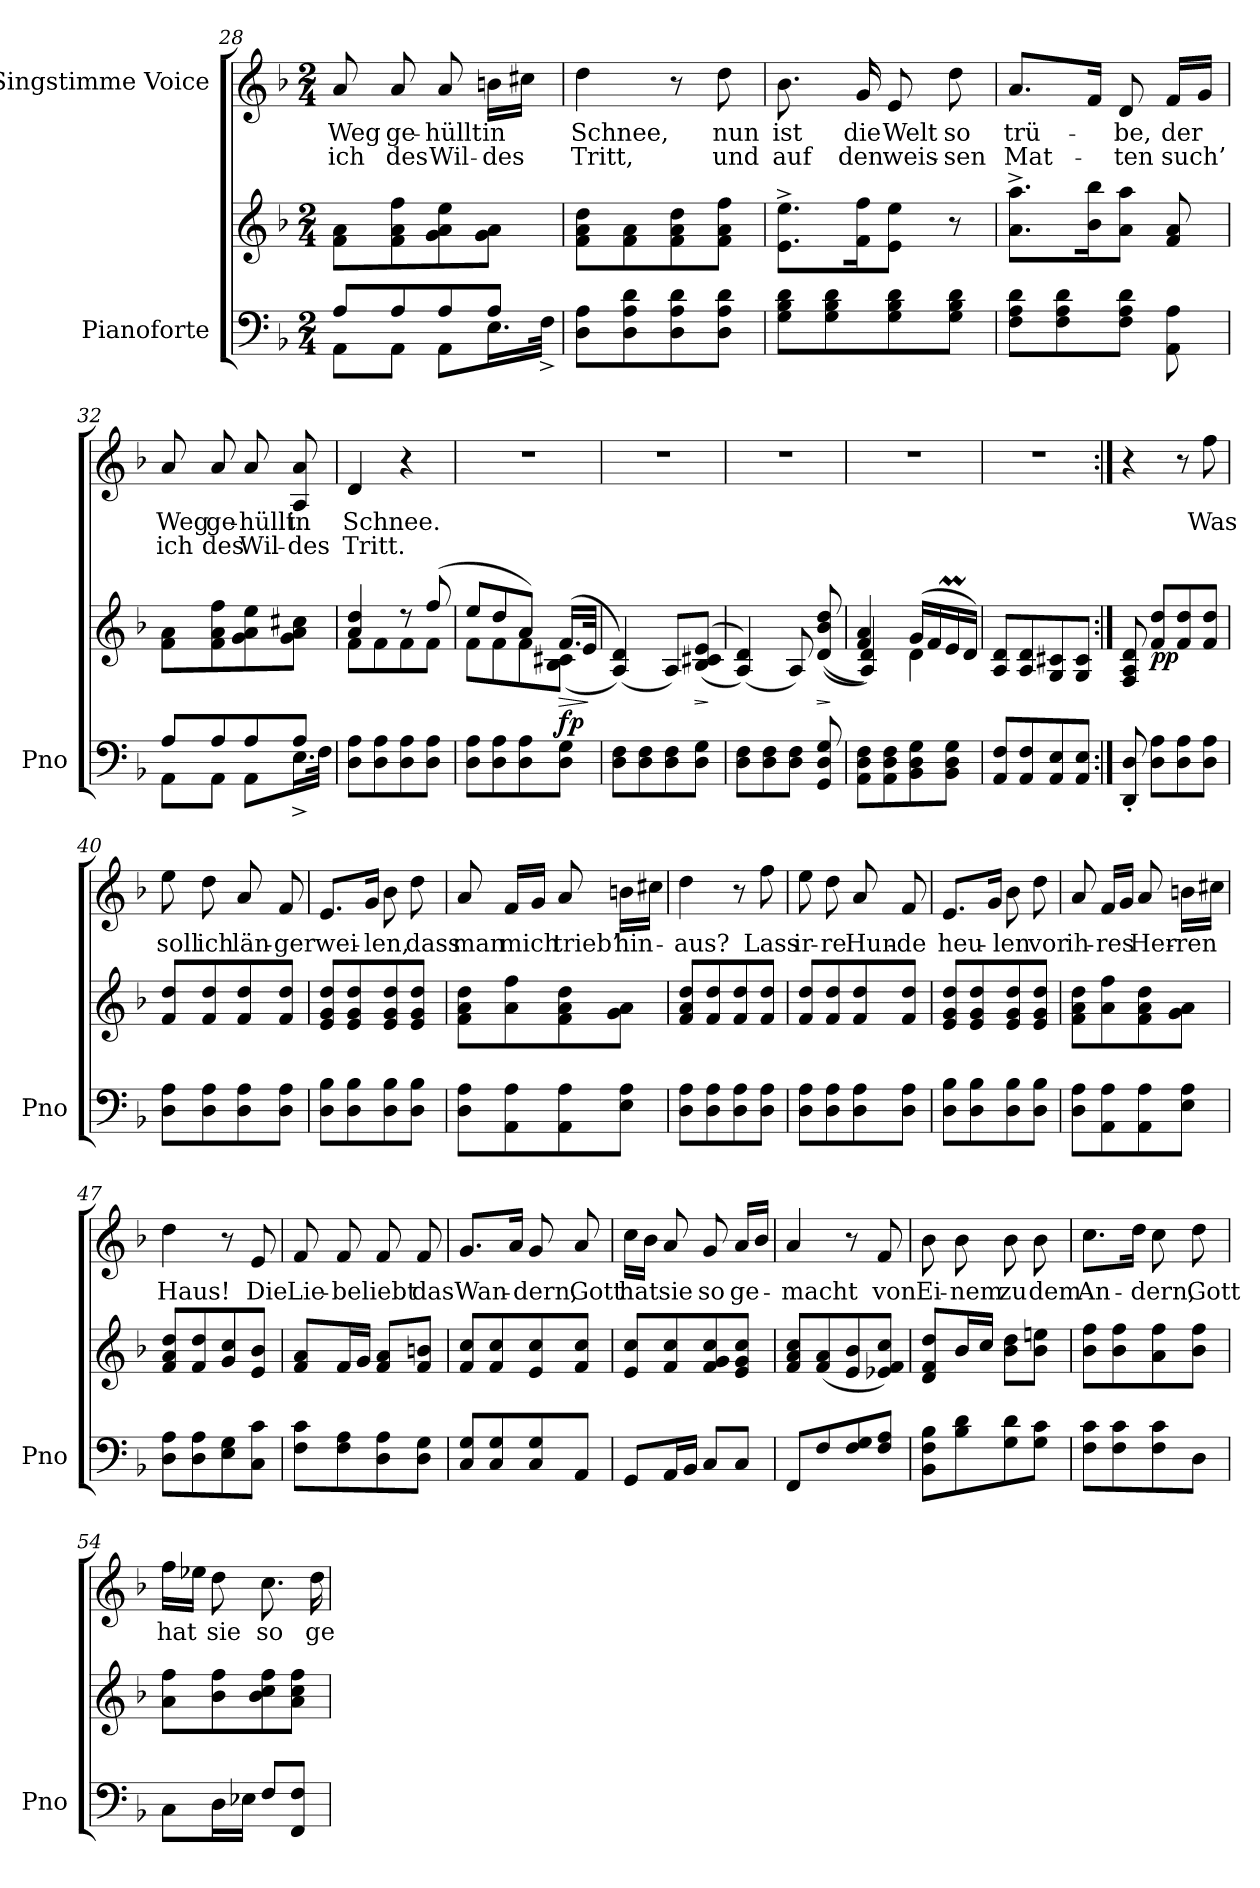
**kern	**kern	**dynam	**kern	**text	**text
*part2	*part2	*part2	*part1	*part1	*part1
*staff3	*staff2	*staff2/3	*staff1	*staff1	*staff1
*I"Pianoforte	*	*	*I"Singstimme Voice	*	*
*I'Pno	*	*	*	*	*
*clefF4	*clefG2	*	*clefG2	*	*
*k[b-]	*k[b-]	*	*k[b-]	*	*
*M2/4	*M2/4	*	*M2/4	*	*
=28	=28	=28	=28	=28	=28
*^	*	*	*	*	*
8A/L	8AA\L	8f\ 8a\L	.	8a/	Weg	ich
8A/	8AA\J	8f\ 8a\ 8ff\	.	8a/	ge-	des
8A/	8AA\L	8g\ 8a\ 8ee\	.	8a/	-hüllt	Wil-
8A/J	16.E\L	8g\ 8a\J	.	16bn\LL	in	-des
.	.	.	.	16cc#X\JJ	.	.
.	32F^\JJk	.	.	.	.	.
*v	*v	*	*	*	*	*
=29	=29	=29	=29	=29	=29
8D\ 8A\L	8f\ 8a\ 8dd\L	.	4dd\	Schnee,	Tritt,
8D\ 8A\ 8d\	8f\ 8a\	.	.	.	.
8D\ 8A\ 8d\	8f\ 8a\ 8dd\	.	8r	.	.
8D\ 8A\ 8d\J	8f\ 8a\ 8ff\J	.	8dd\	nun	und
=30	=30	=30	=30	=30	=30
8G\ 8B-\ 8d\L	8.e\^> 8.ee\^>L	.	8.b-\	ist	auf
8G\ 8B-\ 8d\	.	.	.	.	.
.	16f\ 16ff\K	.	16g/	die	den
8G\ 8B-\ 8d\	8e\ 8ee\J	.	8e/	Welt	weis-
8G\ 8B-\ 8d\J	8r	.	8dd\	so	-sen
=31	=31	=31	=31	=31	=31
8F\ 8A\ 8d\L	8.a\^ 8.aa\^L	.	8.a/L	trü-	Mat-
8F\ 8A\ 8d\	.	.	.	.	.
.	16b-\ 16bb-\K	.	16f/Jk	.	.
8F\ 8A\ 8d\J	8a\ 8aa\J	.	8d/	-be,	-ten
8AA\ 8A\	8f/ 8a/	.	16f/LL	der	such’
.	.	.	16g/JJ	.	.
=32	=32	=32	=32	=32	=32
*^	*	*	*	*	*
8A/L	8AA\L	8f\ 8a\L	.	8a/	Weg	ich
8A/	8AA\J	8f\ 8a\ 8ff\	.	8a/	ge-	des
8A/	8AA\L	8g\ 8a\ 8ee\	.	8a/	-hüllt	Wil-
8A/J	16.E^\L	8g\ 8a\ 8cc#X\J	.	8A/ 8a/	in	-des
.	32F\JJk	.	.	.	.	.
*v	*v	*	*	*	*	*
=33	=33	=33	=33	=33	=33
*	*^	*	*	*	*
8D\ 8A\L	4a/ 4dd/	8f\L	.	4d/	Schnee.	Tritt.
8D\ 8A\	.	8f\	.	.	.	.
8D\ 8A\	8r	8f\	.	4r	.	.
8D\ 8A\J	(8ff/	8f\J	.	.	.	.
=34	=34	=34	=34	=34	=34	=34
8D\ 8A\L	8ee/L	8f\L	.	2r	.	.
8D\ 8A\	8dd/	8f\	.	.	.	.
8D\ 8A\	8a/J)	8f\	.	.	.	.
!	!	!	!LO:HP:b	!	!	!
!	!	!	!LO:DY:n=1:a=2	!	!	!
8D\ 8G\J	(>16.f/LL	(<8B-\ 8c#X\J	> fp	.	.	.
.	32e/JJk	.	.	.	.	.
*	*v	*v	*	*	*	*
.	.	]	.	.	.
=35	=35	=35	=35	=35	=35
8D\ 8F\L	(>4A/ 4d/))	.	2r	.	.
8D\ 8F\	.	.	.	.	.
8D\ 8F\	8A/L)	.	.	.	.
!	!	!LO:HP:b	!	!	!
8D\ 8G\J	(>(8B-/ 8c#X/ 8e/J	>	.	.	.
.	.	]	.	.	.
=36	=36	=36	=36	=36	=36
8D\ 8F\L	(>4A/ 4d/))	.	2r	.	.
8D\ 8F\	.	.	.	.	.
8D\ 8F\J	8A/)	.	.	.	.
!	!	!LO:HP:b	!	!	!
8GG/ 8D/ 8G/	(>(8d/ 8b-/ 8dd/	>	.	.	.
.	.	]	.	.	.
=37	=37	=37	=37	=37	=37
*	*^	*	*	*	*
8AA\ 8D\ 8F\L	4f/ 4a/)	4A/ 4d/)	.	2r	.	.
8AA\ 8D\ 8F\	.	.	.	.	.	.
8BB-\ 8D\ 8G\	(>16g/LL	4d\	.	.	.	.
.	16f/	.	.	.	.	.
8BB-\ 8D\ 8G\J	16em/	.	.	.	.	.
.	16d/JJ)	.	.	.	.	.
*	*v	*v	*	*	*	*
=38	=38	=38	=38	=38	=38
8AA/ 8F/L	8A/ 8d/L	.	2r	.	.
8AA/ 8F/	8A/ 8d/	.	.	.	.
8AA/ 8E/	8G/ 8c#X/	.	.	.	.
8AA/ 8E/J	8G/ 8c#/J	.	.	.	.
=39:|!	=39:|!	=39:|!	=39:|!	=39:|!	=39:|!
8DD/' 8D/'	8F/ 8A/ 8d/	.	4r	.	.
!	!	!LO:DY:b	!	!	!
8D\ 8A\L	8f/ 8dd/L	pp	.	.	.
8D\ 8A\	8f/ 8dd/	.	8r	.	.
8D\ 8A\J	8f/ 8dd/J	.	8ff\	Was	.
=40	=40	=40	=40	=40	=40
8D\ 8A\L	8f/ 8dd/L	.	8ee\	soll	.
8D\ 8A\	8f/ 8dd/	.	8dd\	ich	.
8D\ 8A\	8f/ 8dd/	.	8a/	län-	.
8D\ 8A\J	8f/ 8dd/J	.	8f/	-ger	.
=41	=41	=41	=41	=41	=41
8D\ 8B-\L	8e/ 8g/ 8dd/L	.	8.e/L	wei-	.
8D\ 8B-\	8e/ 8g/ 8dd/	.	.	.	.
.	.	.	16g/Jk	.	.
8D\ 8B-\	8e/ 8g/ 8dd/	.	8b-\	-len,	.
8D\ 8B-\J	8e/ 8g/ 8dd/J	.	8dd\	dass	.
=42	=42	=42	=42	=42	=42
8D\ 8A\L	8f\ 8a\ 8dd\L	.	8a/	man	.
8AA\ 8A\	8a\ 8ff\	.	16f/LL	mich	.
.	.	.	16g/JJ	.	.
8AA\ 8A\	8f\ 8a\ 8dd\	.	8a/	trieb’	.
8E\ 8A\J	8g\ 8a\J	.	16bn\LL	hin-	.
.	.	.	16cc#X\JJ	.	.
=43	=43	=43	=43	=43	=43
8D\ 8A\L	8f/ 8a/ 8dd/L	.	4dd\	-aus?	.
8D\ 8A\	8f/ 8dd/	.	.	.	.
8D\ 8A\	8f/ 8dd/	.	8r	.	.
8D\ 8A\J	8f/ 8dd/J	.	8ff\	Lass	.
=44	=44	=44	=44	=44	=44
8D\ 8A\L	8f/ 8dd/L	.	8ee\	ir-	.
8D\ 8A\	8f/ 8dd/	.	8dd\	-re	.
8D\ 8A\	8f/ 8dd/	.	8a/	Hun-	.
8D\ 8A\J	8f/ 8dd/J	.	8f/	-de	.
=45	=45	=45	=45	=45	=45
8D\ 8B-\L	8e/ 8g/ 8dd/L	.	8.e/L	heu-	.
8D\ 8B-\	8e/ 8g/ 8dd/	.	.	.	.
.	.	.	16g/Jk	.	.
8D\ 8B-\	8e/ 8g/ 8dd/	.	8b-\	-len	.
8D\ 8B-\J	8e/ 8g/ 8dd/J	.	8dd\	vor	.
=46	=46	=46	=46	=46	=46
8D\ 8A\L	8f\ 8a\ 8dd\L	.	8a/	ih-	.
8AA\ 8A\	8a\ 8ff\	.	16f/LL	-res	.
.	.	.	16g/JJ	.	.
8AA\ 8A\	8f\ 8a\ 8dd\	.	8a/	Her-	.
8E\ 8A\J	8g\ 8a\J	.	16bn\LL	-ren	.
.	.	.	16cc#X\JJ	.	.
=47	=47	=47	=47	=47	=47
8D\ 8A\L	8f/ 8a/ 8dd/L	.	4dd\	Haus!	.
8D\ 8A\	8f/ 8dd/	.	.	.	.
8E\ 8G\	8g/ 8cc/	.	8r	.	.
8C\ 8c\J	8e/ 8b-/J	.	8e/	Die	.
=48	=48	=48	=48	=48	=48
!	!	!LO:DY:b	!	!	!
!	!	!LO:DY:n=1:b	!	!	!
8F\ 8c\L	8f/ 8a/L	pp other-dynamics	8f/	Lie-	.
8F\ 8A\	16f/L	.	8f/	-be	.
.	16g/JJ	.	.	.	.
8D\ 8A\	8f/ 8a/L	.	8f/	liebt	.
8D\ 8G\J	8f/ 8bn/J	.	8f/	das	.
=49	=49	=49	=49	=49	=49
8C/ 8G/L	8f/ 8cc/L	.	8.g/L	Wan-	.
8C/ 8G/	8f/ 8cc/	.	.	.	.
.	.	.	16a/Jk	.	.
8C/ 8G/	8e/ 8cc/	.	8g/	-dern,	.
8AA/J	8f/ 8cc/J	.	8a/	Gott	.
=50	=50	=50	=50	=50	=50
8GG/L	8e/ 8cc/L	.	16cc\LL	hat	.
.	.	.	16b-\JJ	.	.
16AA/L	8f/ 8cc/	.	8a/	sie	.
16BB-/JJ	.	.	.	.	.
8C/L	8f/ 8g/ 8cc/	.	8g/	so	.
8C/J	8e/ 8g/ 8cc/J	.	16a/LL	ge-	.
.	.	.	16b-/JJ	.	.
=51	=51	=51	=51	=51	=51
8FF/L	8f/ 8a/ 8cc/L	.	4a/	-macht	.
8F/	(8f/ 8a/	.	.	.	.
8F/ 8G/	8e/ 8b-/	.	8r	.	.
8F/ 8A/J	8e-X/ 8f/ 8cc/J)	.	8f/	von	.
=52	=52	=52	=52	=52	=52
8BB-\ 8F\ 8B-\L	8d/ 8f/ 8dd/L	.	8b-\	Ei-	.
8B-\ 8d\	16b-/L	.	8b-\	-nem	.
.	16cc/JJ	.	.	.	.
8G\ 8d\	8b-\ 8dd\L	.	8b-\	zu	.
8G\ 8c\J	8b-\ 8een\J	.	8b-\	dem	.
=53	=53	=53	=53	=53	=53
8F\ 8c\L	8b-\ 8ff\L	.	8.cc\L	An-	.
8F\ 8c\	8b-\ 8ff\	.	.	.	.
.	.	.	16dd\Jk	.	.
8F\ 8c\	8a\ 8ff\	.	8cc\	-dern,	.
8D\J	8b-\ 8ff\J	.	8dd\	Gott	.
=54	=54	=54	=54	=54	=54
8C\L	8a\ 8ff\L	.	16ff\LL	hat	.
.	.	.	16ee-X\JJ	.	.
16D\L	8b-\ 8ff\	.	8dd\	sie	.
16E-X\JJ	.	.	.	.	.
8F/L	8b-\ 8cc\ 8ff\	.	8.cc\	so	.
8FF/ 8F/J	8a\ 8cc\ 8ff\J	.	.	.	.
.	.	.	16dd\	ge-	.
=	=	=	=	=	=
*-	*-	*-	*-	*-	*-
